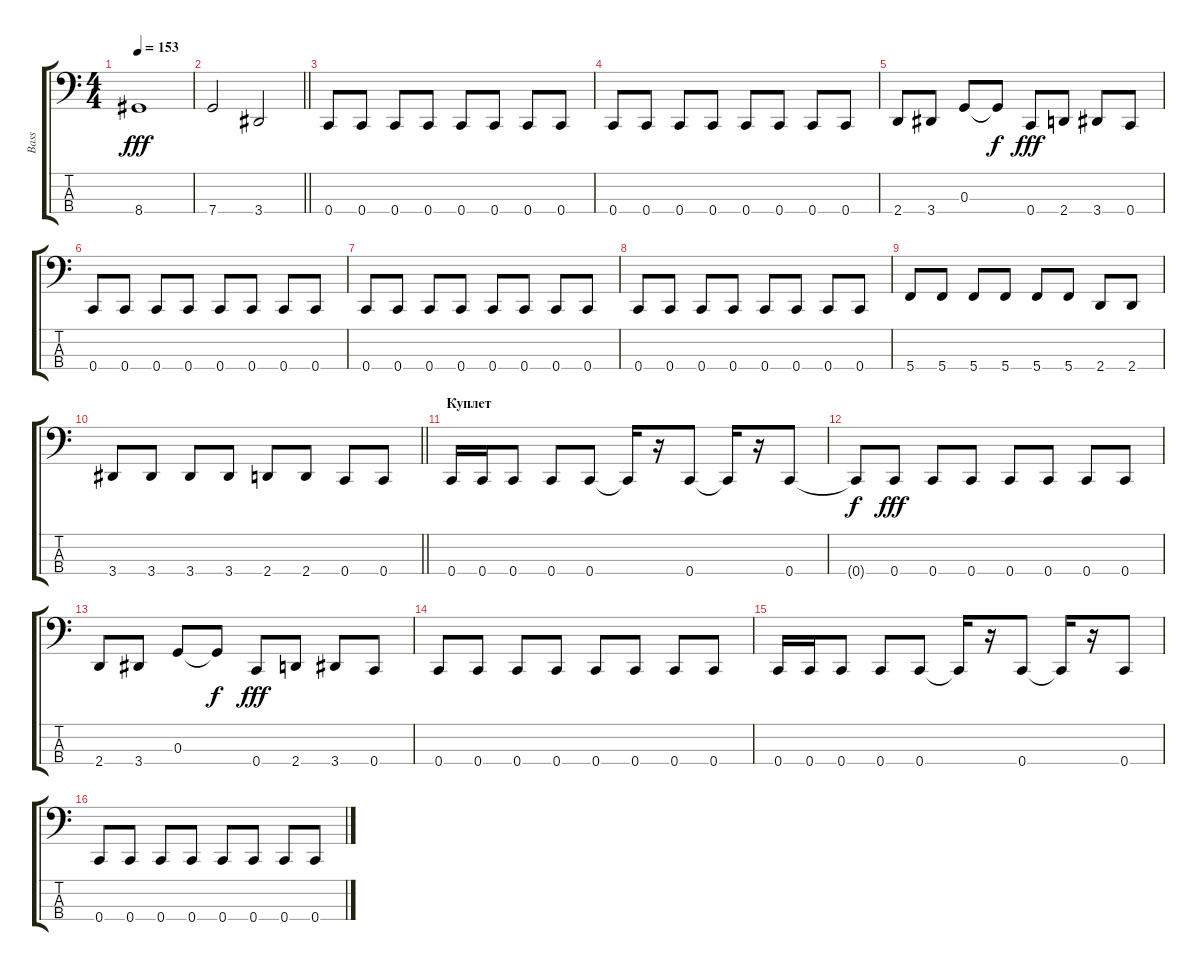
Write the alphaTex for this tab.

\track ("Bass" "Bass") {instrument electricbasspick}
\staff {score tabs}
\tuning (F2 C2 G1 C1) {hide}
\ts (4 4)
\tempo 153
\clef f4
\ks c
8.4.1{dy fff} |
\barLineRight lightlight
7.4.2 3.4.2 |
\section ("" "")
0.4.8 0.4.8 0.4.8 0.4.8 0.4.8 0.4.8 0.4.8 0.4.8 |
0.4.8 0.4.8 0.4.8 0.4.8 0.4.8 0.4.8 0.4.8 0.4.8 |
2.4.8 3.4.8 0.3.8 0.3{t}.8{dy f} 0.4.8{dy fff} 2.4.8 3.4.8 0.4.8 |
0.4.8 0.4.8 0.4.8 0.4.8 0.4.8 0.4.8 0.4.8 0.4.8 |
0.4.8 0.4.8 0.4.8 0.4.8 0.4.8 0.4.8 0.4.8 0.4.8 |
0.4.8 0.4.8 0.4.8 0.4.8 0.4.8 0.4.8 0.4.8 0.4.8 |
5.4.8 5.4.8 5.4.8 5.4.8 5.4.8 5.4.8 2.4.8 2.4.8 |
\barLineRight lightlight
3.4.8 3.4.8 3.4.8 3.4.8 2.4.8 2.4.8 0.4.8 0.4.8 |
\section ("" "Куплет")
0.4.16 0.4.16 0.4.8 0.4.8 0.4.8 0.4{t}.16 r.16 0.4.8 0.4{t}.16 r.16 0.4.8 |
0.4{t}.8{dy f} 0.4.8{dy fff} 0.4.8 0.4.8 0.4.8 0.4.8 0.4.8 0.4.8 |
2.4.8 3.4.8 0.3.8 0.3{t}.8{dy f} 0.4.8{dy fff} 2.4.8 3.4.8 0.4.8 |
0.4.8 0.4.8 0.4.8 0.4.8 0.4.8 0.4.8 0.4.8 0.4.8 |
0.4.16 0.4.16 0.4.8 0.4.8 0.4.8 0.4{t}.16 r.16 0.4.8 0.4{t}.16 r.16 0.4.8 |
0.4.8 0.4.8 0.4.8 0.4.8 0.4.8 0.4.8 0.4.8 0.4.8
